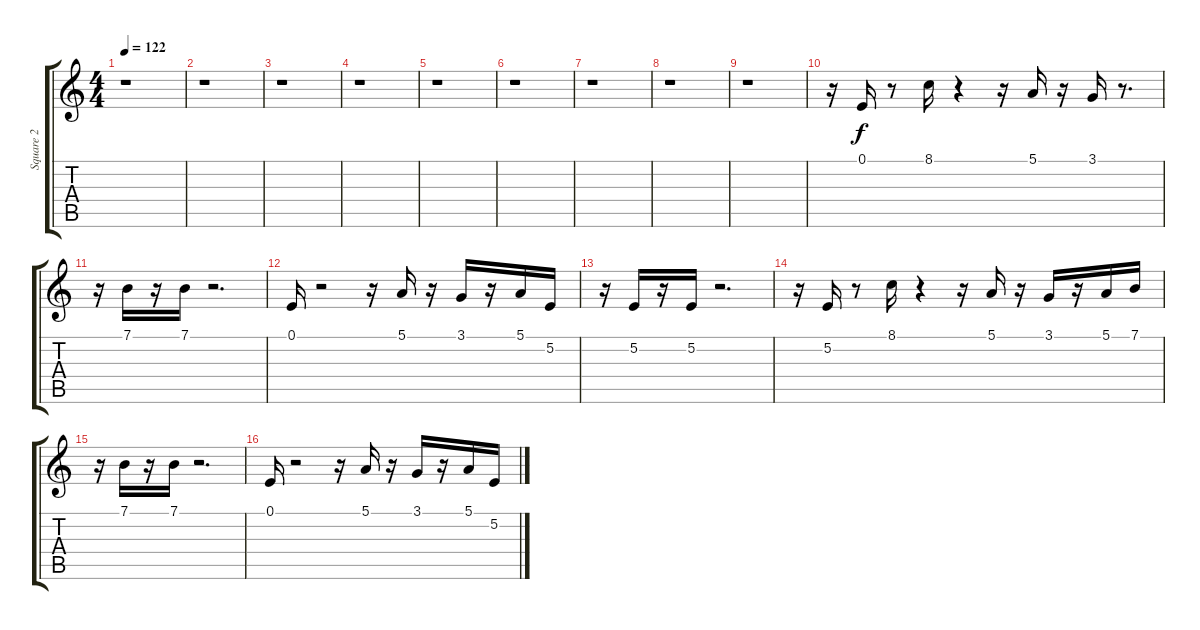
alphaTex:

\track ("Square 2" "Square 2") {instrument lead1square}
\staff {score tabs}
\tuning (E4 B3 G3 D3 A2 E2) {hide}
\ts (4 4)
\tempo 122
\clef g2
\ks c
r.1{dy f} |
r.1 |
r.1 |
r.1 |
r.1 |
r.1 |
r.1 |
r.1 |
r.1 |
r.16 0.1.16{volume 11 balance 8} r.8 8.1.16 r.4 r.16 5.1.16 r.16 3.1.16 r.8{d} |
r.16 7.1.16 r.16 7.1.16 r.2{d} |
0.1.16 r.2 r.16 5.1.16 r.16 3.1.16 r.16 5.1.16 5.2.16 |
r.16 5.2.16 r.16 5.2.16 r.2{d} |
r.16 5.2.16 r.8 8.1.16 r.4 r.16 5.1.16 r.16 3.1.16 r.16 5.1.16 7.1.16 |
r.16 7.1.16 r.16 7.1.16 r.2{d} |
0.1.16 r.2 r.16 5.1.16 r.16 3.1.16 r.16 5.1.16 5.2.16
